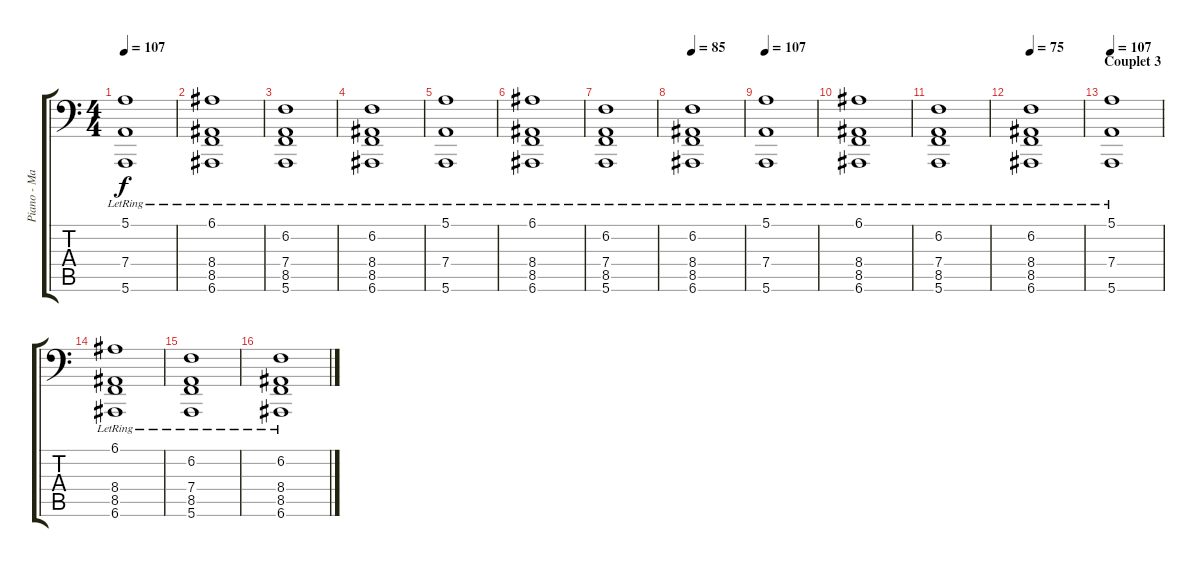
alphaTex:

\track ("Piano - Main Gauche" "Piano - Ma") {instrument acousticgrandpiano}
\staff {score tabs}
\tuning (E3 B2 G2 D2 A1 E1) {hide}
\ts (4 4)
\tempo 107
\clef f4
\ks c
(5.1{lr} 7.4{lr} 5.6{lr}).1{dy f} |
(6.1{lr} 8.4{lr} 8.5{lr} 6.6{lr}).1 |
(6.2{lr} 7.4{lr} 8.5{lr} 5.6{lr}).1 |
(6.2{lr} 8.4{lr} 8.5{lr} 6.6{lr}).1 |
(5.1{lr} 7.4{lr} 5.6{lr}).1 |
(6.1{lr} 8.4{lr} 8.5{lr} 6.6{lr}).1 |
(6.2{lr} 7.4{lr} 8.5{lr} 5.6{lr}).1 |
\tempo 85
(6.2{lr} 8.4{lr} 8.5{lr} 6.6{lr}).1 |
\tempo 107
(5.1{lr} 7.4{lr} 5.6{lr}).1 |
(6.1{lr} 8.4{lr} 8.5{lr} 6.6{lr}).1 |
(6.2{lr} 7.4{lr} 8.5{lr} 5.6{lr}).1 |
\tempo 75
(6.2{lr} 8.4{lr} 8.5{lr} 6.6{lr}).1 |
\section ("" "Couplet 3")
\tempo 107
(5.1{lr} 7.4{lr} 5.6{lr}).1 |
(6.1{lr} 8.4{lr} 8.5{lr} 6.6{lr}).1 |
(6.2{lr} 7.4{lr} 8.5{lr} 5.6{lr}).1 |
(6.2{lr} 8.4{lr} 8.5{lr} 6.6{lr}).1
